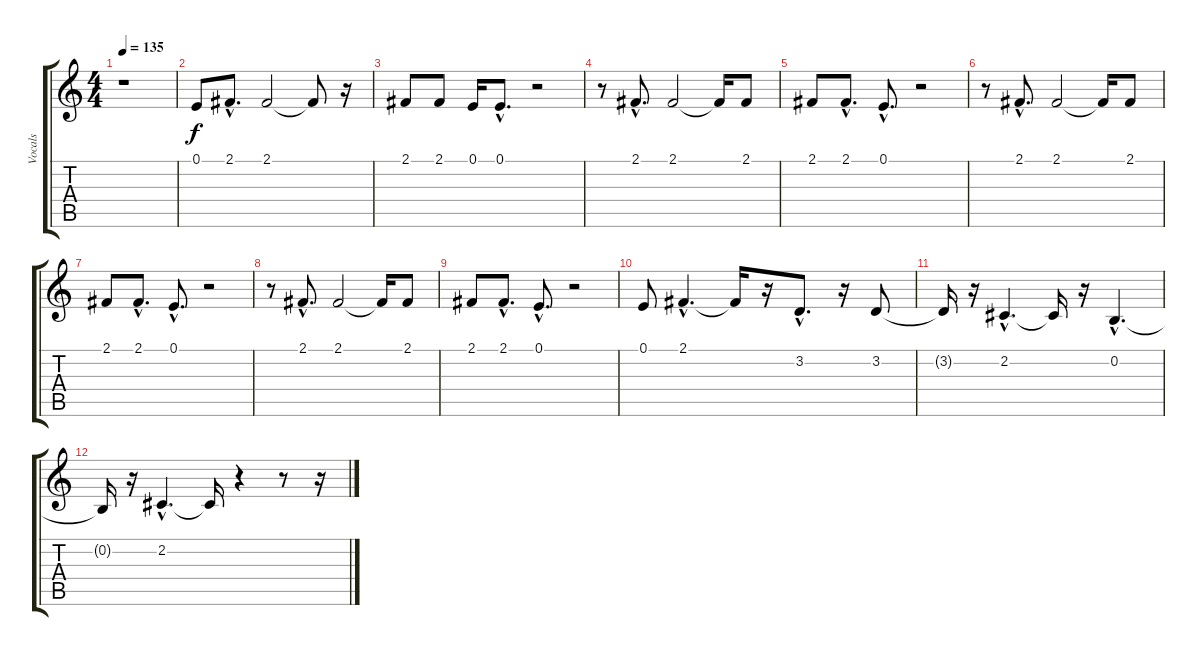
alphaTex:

\track ("Vocals" "Vocals") {instrument synthvoice}
\staff {score tabs}
\tuning (E4 B3 G3 D3 A2 E2) {hide}
\ts (4 4)
\tempo 135
\clef g2
\ks c
r.1{dy f} |
0.1.8 2.1{hac}.8{d} 2.1.2 2.1{t}.8 r.16 |
2.1.8 2.1.8 0.1.16 0.1{hac}.8{d} r.2 |
r.8 2.1{hac}.8{d} 2.1.2 2.1{t}.16 2.1.8 |
2.1.8 2.1{hac}.8{d} 0.1{hac}.8{d} r.2 |
r.8 2.1{hac}.8{d} 2.1.2 2.1{t}.16 2.1.8 |
2.1.8 2.1{hac}.8{d} 0.1{hac}.8{d} r.2 |
r.8 2.1{hac}.8{d} 2.1.2 2.1{t}.16 2.1.8 |
2.1.8 2.1{hac}.8{d} 0.1{hac}.8{d} r.2 |
0.1.8 2.1{hac}.4{d} 2.1{t}.16 r.16 3.2{hac}.8{d} r.16 3.2.8 |
3.2{t}.16 r.16 2.2{hac}.4{d} 2.2{t}.16 r.16 0.2{hac}.4{d} |
0.2{t}.16 r.16 2.2{hac}.4{d} 2.2{t}.16 r.4 r.8 r.16
